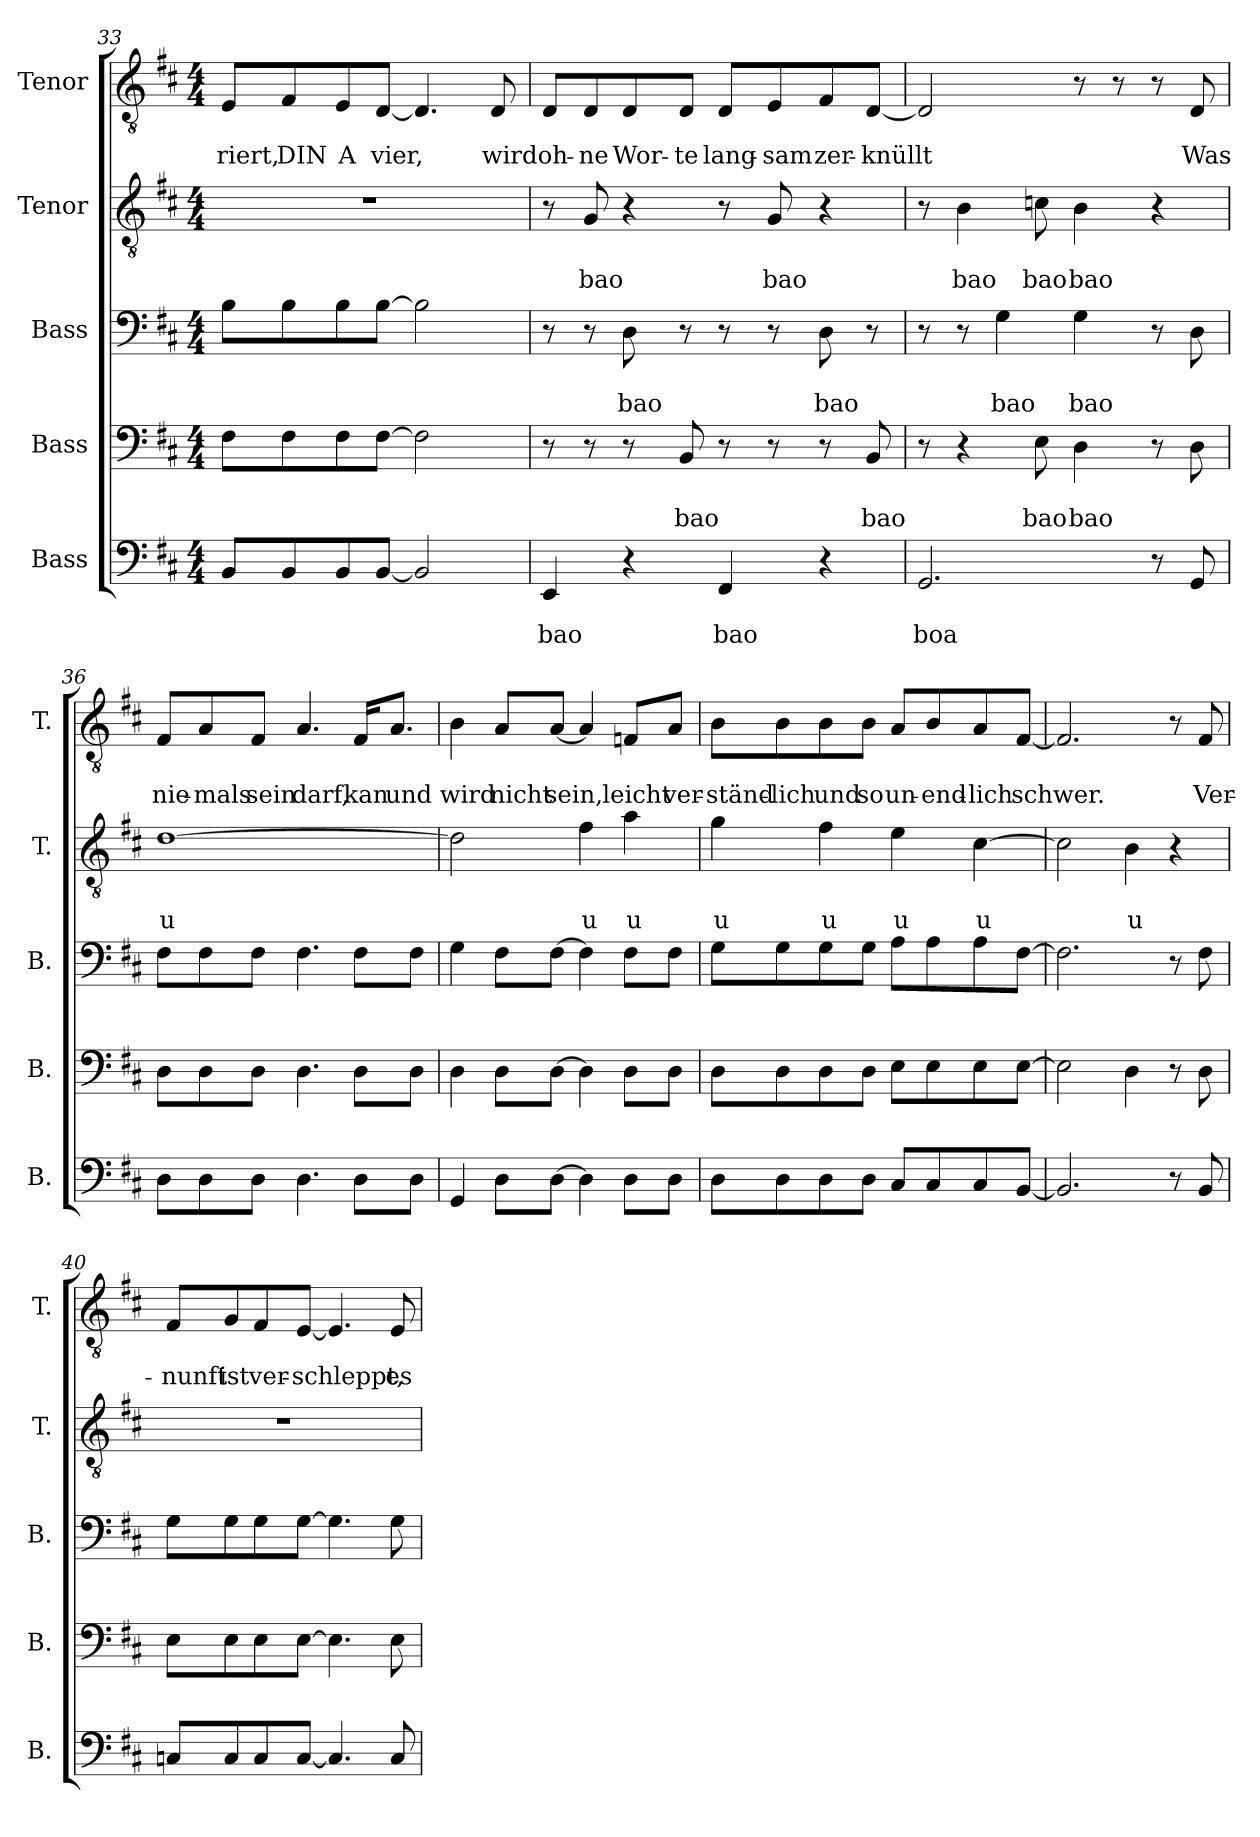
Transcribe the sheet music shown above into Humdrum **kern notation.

**kern	**text	**text	**kern	**text	**text	**kern	**text	**text	**kern	**text	**text	**kern	**text	**text
*part5	*part5	*part5	*part4	*part4	*part4	*part3	*part3	*part3	*part2	*part2	*part2	*part1	*part1	*part1
*staff5	*staff5	*staff5	*staff4	*staff4	*staff4	*staff3	*staff3	*staff3	*staff2	*staff2	*staff2	*staff1	*staff1	*staff1
*I"Bass	*	*	*I"Bass	*	*	*I"Bass	*	*	*I"Tenor	*	*	*I"Tenor	*	*
*I'B.	*	*	*I'B.	*	*	*I'B.	*	*	*I'T.	*	*	*I'T.	*	*
*clefF4	*	*	*clefF4	*	*	*clefF4	*	*	*clefGv2	*	*	*clefGv2	*	*
*k[f#c#]	*	*	*k[f#c#]	*	*	*k[f#c#]	*	*	*k[f#c#]	*	*	*k[f#c#]	*	*
*M4/4	*	*	*M4/4	*	*	*M4/4	*	*	*M4/4	*	*	*M4/4	*	*
=33	=33	=33	=33	=33	=33	=33	=33	=33	=33	=33	=33	=33	=33	=33
!	!	!	!	!	!	!	!	!	!	!	!	!	!	!LO:LY:b
8BB/L	.	.	8F#\L	.	.	8B\L	.	.	1r	.	.	8E/L	.	-riert,
!	!	!	!	!	!	!	!	!	!	!	!	!	!	!LO:LY:b
8BB/	.	.	8F#\	.	.	8B\	.	.	.	.	.	8F#/	.	DIN
!	!	!	!	!	!	!	!	!	!	!	!	!	!	!LO:LY:b
8BB/	.	.	8F#\	.	.	8B\	.	.	.	.	.	8E/	.	A
!	!	!	!	!	!	!	!	!	!	!	!	!	!	!LO:LY:b
[8BB/J	.	.	[8F#\J	.	.	[8B\J	.	.	.	.	.	[8D/J	.	vier,
2BB/]	.	.	2F#\]	.	.	2B\]	.	.	.	.	.	4.D/]	.	.
!	!	!	!	!	!	!	!	!	!	!	!	!	!	!LO:LY:b
.	.	.	.	.	.	.	.	.	.	.	.	8D/	.	wird
=34	=34	=34	=34	=34	=34	=34	=34	=34	=34	=34	=34	=34	=34	=34
!	!	!LO:LY:b	!	!	!	!	!	!	!	!	!	!	!	!LO:LY:b
4EE/	.	bao	8r	.	.	8r	.	.	8r	.	.	8D/L	.	oh-
!	!	!	!	!	!	!	!	!	!	!	!LO:LY:b	!	!	!LO:LY:b
.	.	.	8r	.	.	8r	.	.	8G/	.	bao	8D/	.	-ne
!	!	!	!	!	!	!	!	!LO:LY:b	!	!	!	!	!	!LO:LY:b
4r	.	.	8r	.	.	8D\	.	bao	4r	.	.	8D/	.	Wor-
!	!	!	!	!	!LO:LY:b	!	!	!	!	!	!	!	!	!LO:LY:b
.	.	.	8BB/	.	bao	8r	.	.	.	.	.	8D/J	.	-te
!	!	!LO:LY:b	!	!	!	!	!	!	!	!	!	!	!	!LO:LY:b
4FF#/	.	bao	8r	.	.	8r	.	.	8r	.	.	8D/L	.	lang-
!	!	!	!	!	!	!	!	!	!	!	!LO:LY:b	!	!	!LO:LY:b
.	.	.	8r	.	.	8r	.	.	8G/	.	bao	8E/	.	-sam
!	!	!	!	!	!	!	!	!LO:LY:b	!	!	!	!	!	!LO:LY:b
4r	.	.	8r	.	.	8D\	.	bao	4r	.	.	8F#/	.	zer-
!	!	!	!	!	!LO:LY:b	!	!	!	!	!	!	!	!	!LO:LY:b
.	.	.	8BB/	.	bao	8r	.	.	.	.	.	[8D/J	.	-knüllt
=35	=35	=35	=35	=35	=35	=35	=35	=35	=35	=35	=35	=35	=35	=35
!	!	!LO:LY:b	!	!	!	!	!	!	!	!	!	!	!	!
2.GG/	.	boa	8r	.	.	8r	.	.	8r	.	.	2D/]	.	.
!	!	!	!	!	!	!	!	!	!	!	!LO:LY:b	!	!	!
.	.	.	4r	.	.	8r	.	.	4B\	.	bao	.	.	.
!	!	!	!	!	!	!	!	!LO:LY:b	!	!	!	!	!	!
.	.	.	.	.	.	4G\	.	bao	.	.	.	.	.	.
!	!	!	!	!	!LO:LY:b	!	!	!	!	!	!LO:LY:b	!	!	!
.	.	.	8E\	.	bao	.	.	.	8cn\	.	bao	.	.	.
!	!	!	!	!	!LO:LY:b	!	!	!LO:LY:b	!	!	!LO:LY:b	!	!	!
.	.	.	4D\	.	bao	4G\	.	bao	4B\	.	bao	8r	.	.
.	.	.	.	.	.	.	.	.	.	.	.	8r	.	.
8r	.	.	8r	.	.	8r	.	.	4r	.	.	8r	.	.
!	!	!	!	!	!	!	!	!	!	!	!	!	!	!LO:LY:b
8GG/	.	.	8D\	.	.	8D\	.	.	.	.	.	8D/	.	Was
=36	=36	=36	=36	=36	=36	=36	=36	=36	=36	=36	=36	=36	=36	=36
!	!	!	!	!	!	!	!	!	!	!	!LO:LY:b	!	!	!LO:LY:b
8D\L	.	.	8D\L	.	.	8F#\L	.	.	[1d	.	u	8F#/L	.	nie-
!	!	!	!	!	!	!	!	!	!	!	!	!	!	!LO:LY:b
8D\	.	.	8D\	.	.	8F#\	.	.	.	.	.	8A/	.	-mals
!	!	!	!	!	!	!	!	!	!	!	!	!	!	!LO:LY:b
8D\J	.	.	8D\J	.	.	8F#\J	.	.	.	.	.	8F#/J	.	sein
!	!	!	!	!	!	!	!	!	!	!	!	!	!	!LO:LY:b
4.D\	.	.	4.D\	.	.	4.F#\	.	.	.	.	.	4.A/	.	darf,
!	!	!	!	!	!	!	!	!	!	!	!	!	!	!LO:LY:b
8D\L	.	.	8D\L	.	.	8F#\L	.	.	.	.	.	16F#/KL	.	kan
!	!	!	!	!	!	!	!	!	!	!	!	!	!	!LO:LY:b
.	.	.	.	.	.	.	.	.	.	.	.	8.A/J	.	und
8D\J	.	.	8D\J	.	.	8F#\J	.	.	.	.	.	.	.	.
=37	=37	=37	=37	=37	=37	=37	=37	=37	=37	=37	=37	=37	=37	=37
!	!	!	!	!	!	!	!	!	!	!	!	!	!	!LO:LY:b
4GG/	.	.	4D\	.	.	4G\	.	.	2d\]	.	.	4B\	.	wird
!	!	!	!	!	!	!	!	!	!	!	!	!	!	!LO:LY:b
8D\L	.	.	8D\L	.	.	8F#\L	.	.	.	.	.	8A/L	.	nicht
!	!	!	!	!	!	!	!	!	!	!	!	!	!	!LO:LY:b
[8D\J	.	.	[8D\J	.	.	[8F#\J	.	.	.	.	.	[8A/J	.	sein,
!	!	!	!	!	!	!	!	!	!	!	!LO:LY:b	!	!	!
4D\]	.	.	4D\]	.	.	4F#\]	.	.	4f#\	.	u	4A/]	.	.
!	!	!	!	!	!	!	!	!	!	!	!LO:LY:b	!	!	!LO:LY:b
8D\L	.	.	8D\L	.	.	8F#\L	.	.	4a\	.	u	8Fn/L	.	leicht
!	!	!	!	!	!	!	!	!	!	!	!	!	!	!LO:LY:b
8D\J	.	.	8D\J	.	.	8F#\J	.	.	.	.	.	8A/J	.	ver-
=38	=38	=38	=38	=38	=38	=38	=38	=38	=38	=38	=38	=38	=38	=38
!	!	!	!	!	!	!	!	!	!	!	!LO:LY:b	!	!	!LO:LY:b
8D\L	.	.	8D\L	.	.	8G\L	.	.	4g\	.	u	8B\L	.	-ständ-
!	!	!	!	!	!	!	!	!	!	!	!	!	!	!LO:LY:b
8D\	.	.	8D\	.	.	8G\	.	.	.	.	.	8B\	.	-lich
!	!	!	!	!	!	!	!	!	!	!	!LO:LY:b	!	!	!LO:LY:b
8D\	.	.	8D\	.	.	8G\	.	.	4f#\	.	u	8B\	.	und
!	!	!	!	!	!	!	!	!	!	!	!	!	!	!LO:LY:b
8D\J	.	.	8D\J	.	.	8G\J	.	.	.	.	.	8B\J	.	so
!	!	!	!	!	!	!	!	!	!	!	!LO:LY:b	!	!	!LO:LY:b
8C#/L	.	.	8E\L	.	.	8A\L	.	.	4e\	.	u	8A/L	.	un-
!	!	!	!	!	!	!	!	!	!	!	!	!	!	!LO:LY:b
8C#/	.	.	8E\	.	.	8A\	.	.	.	.	.	8B/	.	-end-
!	!	!	!	!	!	!	!	!	!	!	!LO:LY:b	!	!	!LO:LY:b
8C#/	.	.	8E\	.	.	8A\	.	.	[4c#\	.	u	8A/	.	-lich
!	!	!	!	!	!	!	!	!	!	!	!	!	!	!LO:LY:b
[8BB/J	.	.	[8E\J	.	.	[8F#\J	.	.	.	.	.	[8F#/J	.	schwer.
=39	=39	=39	=39	=39	=39	=39	=39	=39	=39	=39	=39	=39	=39	=39
2.BB/]	.	.	2E\]	.	.	2.F#\]	.	.	2c#\]	.	.	2.F#/]	.	.
!	!	!	!	!	!	!	!	!	!	!	!LO:LY:b	!	!	!
.	.	.	4D\	.	.	.	.	.	4B\	.	u	.	.	.
8r	.	.	8r	.	.	8r	.	.	4r	.	.	8r	.	.
!	!	!	!	!	!	!	!	!	!	!	!	!	!	!LO:LY:b
8BB/	.	.	8D\	.	.	8F#\	.	.	.	.	.	8F#/	.	Ver-
=40	=40	=40	=40	=40	=40	=40	=40	=40	=40	=40	=40	=40	=40	=40
!	!	!	!	!	!	!	!	!	!	!	!	!	!	!LO:LY:b
8Cn/L	.	.	8E\L	.	.	8G\L	.	.	1r	.	.	8F#/L	.	-nunft
!	!	!	!	!	!	!	!	!	!	!	!	!	!	!LO:LY:b
8C/	.	.	8E\	.	.	8G\	.	.	.	.	.	8G/	.	ist
!	!	!	!	!	!	!	!	!	!	!	!	!	!	!LO:LY:b
8C/	.	.	8E\	.	.	8G\	.	.	.	.	.	8F#/	.	ver-
!	!	!	!	!	!	!	!	!	!	!	!	!	!	!LO:LY:b
[8C/J	.	.	[8E\J	.	.	[8G\J	.	.	.	.	.	[8E/J	.	-schleppt,
4.C/]	.	.	4.E\]	.	.	4.G\]	.	.	.	.	.	4.E/]	.	.
!	!	!	!	!	!	!	!	!	!	!	!	!	!	!LO:LY:b
8C/	.	.	8E\	.	.	8G\	.	.	.	.	.	8E/	.	es
=	=	=	=	=	=	=	=	=	=	=	=	=	=	=
*-	*-	*-	*-	*-	*-	*-	*-	*-	*-	*-	*-	*-	*-	*-
